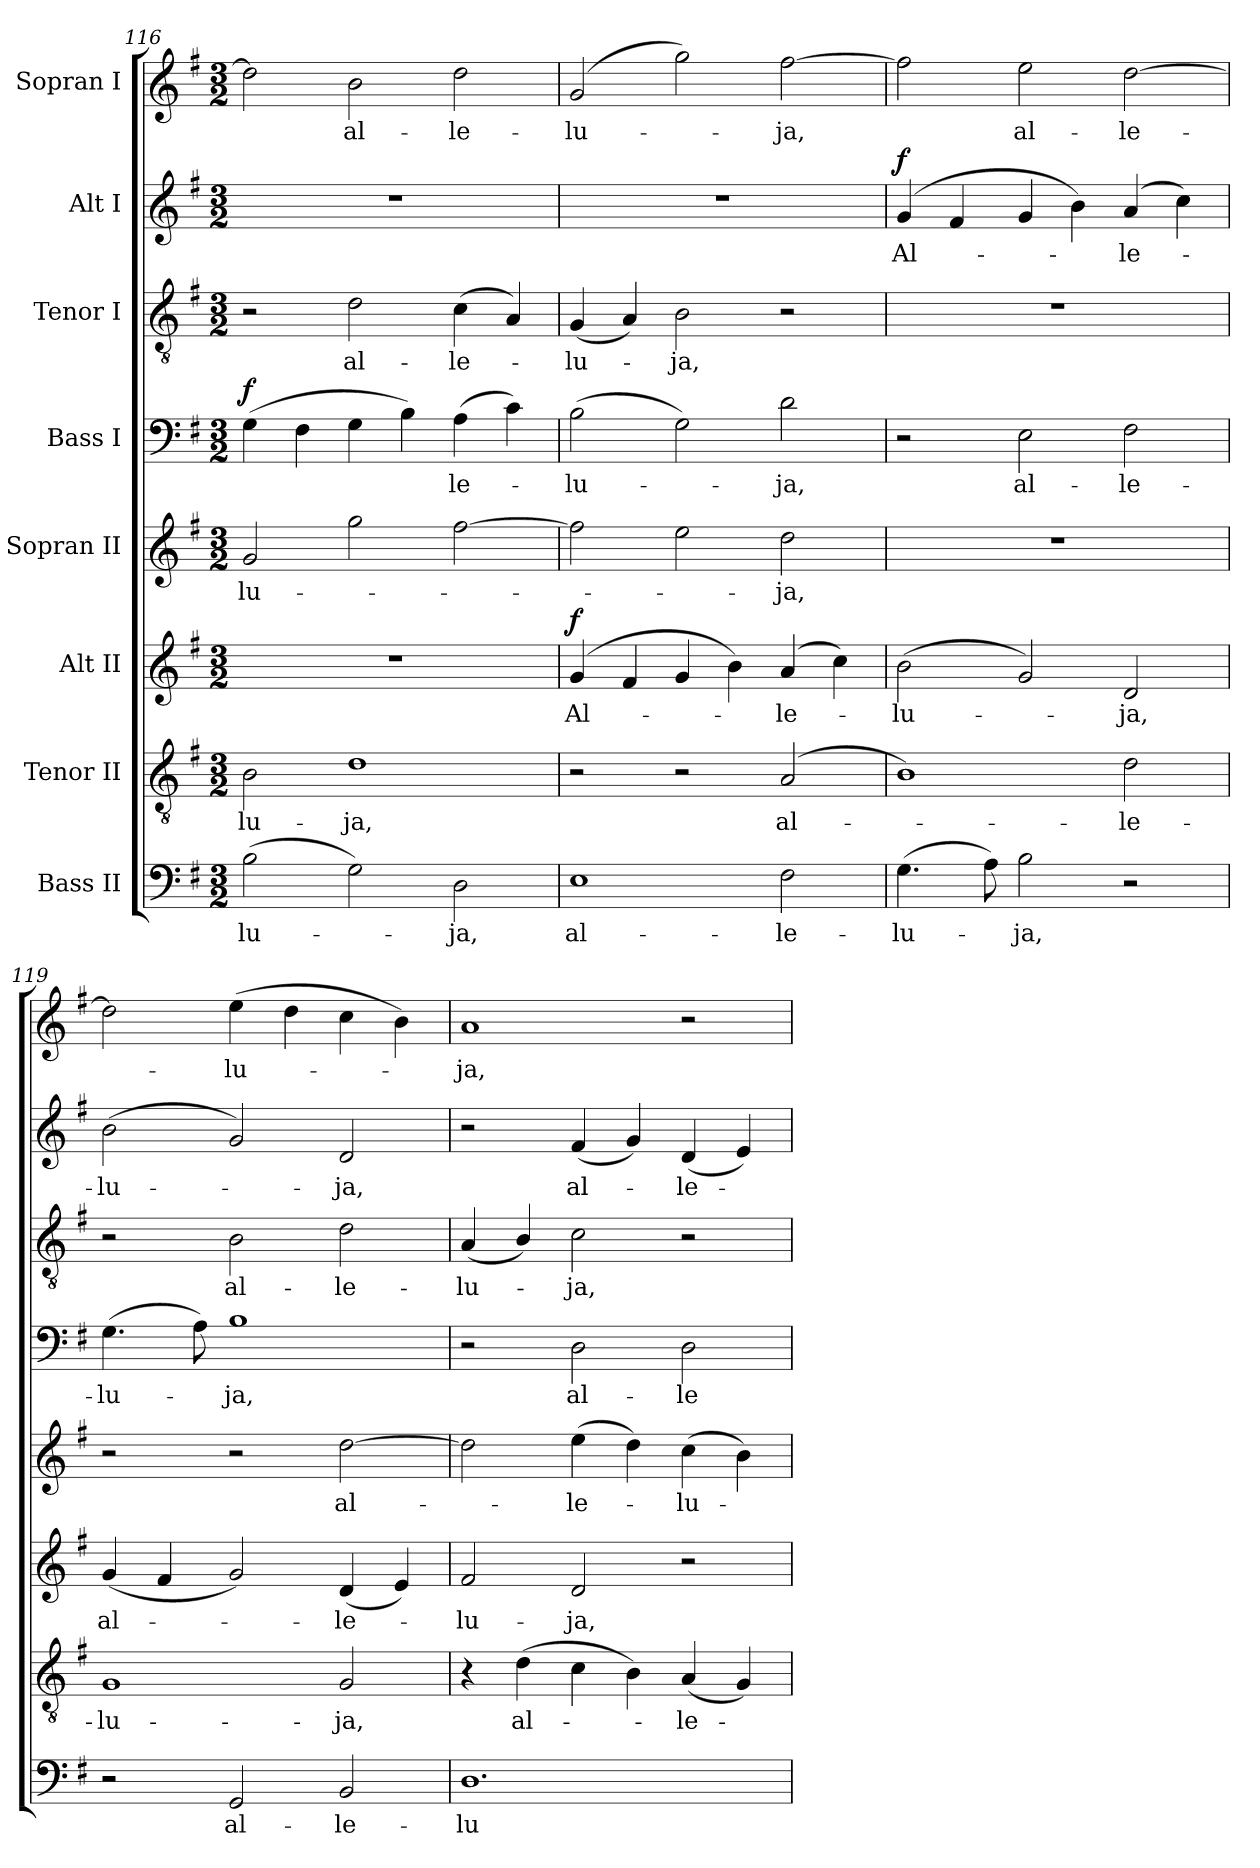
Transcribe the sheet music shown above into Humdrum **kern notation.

**kern	**text	**kern	**text	**kern	**text	**dynam	**kern	**text	**kern	**text	**dynam	**kern	**text	**kern	**text	**dynam	**kern	**text
*part8	*part8	*part7	*part7	*part6	*part6	*part6	*part5	*part5	*part4	*part4	*part4	*part3	*part3	*part2	*part2	*part2	*part1	*part1
*staff8	*staff8	*staff7	*staff7	*staff6	*staff6	*staff6	*staff5	*staff5	*staff4	*staff4	*staff4	*staff3	*staff3	*staff2	*staff2	*staff2	*staff1	*staff1
*I"Bass II	*	*I"Tenor II	*	*I"Alt II	*	*	*I"Sopran II	*	*I"Bass I	*	*	*I"Tenor I	*	*I"Alt I	*	*	*I"Sopran I	*
*clefF4	*	*clefGv2	*	*clefG2	*	*	*clefG2	*	*clefF4	*	*	*clefGv2	*	*clefG2	*	*	*clefG2	*
*k[f#]	*	*k[f#]	*	*k[f#]	*	*	*k[f#]	*	*k[f#]	*	*	*k[f#]	*	*k[f#]	*	*	*k[f#]	*
*G:	*	*G:	*	*G:	*	*	*G:	*	*G:	*	*	*G:	*	*G:	*	*	*G:	*
*M3/2	*	*M3/2	*	*M3/2	*	*	*M3/2	*	*M3/2	*	*	*M3/2	*	*M3/2	*	*	*M3/2	*
=116	=116	=116	=116	=116	=116	=116	=116	=116	=116	=116	=116	=116	=116	=116	=116	=116	=116	=116
!	!	!	!	!	!	!	!	!	!	!	!LO:DY:a	!	!	!	!	!	!	!
(>2B\	-lu-	2B\	-lu-	1.r	.	.	2g/	-lu-	(>4G\	.	f	2r	.	1.r	.	.	2dd\]	.
.	.	.	.	.	.	.	.	.	4F#\	.	.	.	.	.	.	.	.	.
2G\)	.	1d	-ja,	.	.	.	2gg\	.	4G\	.	.	2d\	al-	.	.	.	2b\	al-
.	.	.	.	.	.	.	.	.	4B\)	.	.	.	.	.	.	.	.	.
2D\	-ja,	.	.	.	.	.	[2ff#\	.	(>4A\	-le-	.	(>4c\	-le-	.	.	.	2dd\	-le-
.	.	.	.	.	.	.	.	.	4c\)	.	.	4A/)	.	.	.	.	.	.
=117	=117	=117	=117	=117	=117	=117	=117	=117	=117	=117	=117	=117	=117	=117	=117	=117	=117	=117
!	!	!	!	!	!	!LO:DY:a	!	!	!	!	!	!	!	!	!	!	!	!
1E	al-	2r	.	(>4g/	Al-	f	2ff#\]	.	(>2B\	-lu-	.	(4G/	-lu-	1.r	.	.	(>2g/	-lu-
.	.	.	.	4f#/	.	.	.	.	.	.	.	4A/)	.	.	.	.	.	.
.	.	2r	.	4g/	.	.	2ee\	.	2G\)	.	.	2B\	-ja,	.	.	.	2gg\)	.
.	.	.	.	4b\)	.	.	.	.	.	.	.	.	.	.	.	.	.	.
2F#\	-le-	(>2A/	al-	(>4a/	-le-	.	2dd\	-ja,	2d\	-ja,	.	2r	.	.	.	.	[2ff#\	-ja,
.	.	.	.	4cc\)	.	.	.	.	.	.	.	.	.	.	.	.	.	.
=118	=118	=118	=118	=118	=118	=118	=118	=118	=118	=118	=118	=118	=118	=118	=118	=118	=118	=118
!	!	!	!	!	!	!	!	!	!	!	!	!	!	!	!	!LO:DY:a	!	!
(>4.G\	-lu-	1B)	.	(>2b\	-lu-	.	1.r	.	2r	.	.	1.r	.	(>4g/	Al-	f	2ff#\]	.
.	.	.	.	.	.	.	.	.	.	.	.	.	.	4f#/	.	.	.	.
8A\)	.	.	.	.	.	.	.	.	.	.	.	.	.	.	.	.	.	.
2B\	-ja,	.	.	2g/)	.	.	.	.	2E\	al-	.	.	.	4g/	.	.	2ee\	al-
.	.	.	.	.	.	.	.	.	.	.	.	.	.	4b\)	.	.	.	.
2r	.	2d\	-le-	2d/	-ja,	.	.	.	2F#\	-le-	.	.	.	(>4a/	-le-	.	[2dd\	-le-
.	.	.	.	.	.	.	.	.	.	.	.	.	.	4cc\)	.	.	.	.
=119	=119	=119	=119	=119	=119	=119	=119	=119	=119	=119	=119	=119	=119	=119	=119	=119	=119	=119
2r	.	1G	-lu-	(4g/	al-	.	2r	.	(>4.G\	-lu-	.	2r	.	(>2b\	-lu-	.	2dd\]	.
.	.	.	.	4f#/	.	.	.	.	.	.	.	.	.	.	.	.	.	.
.	.	.	.	.	.	.	.	.	8A\)	.	.	.	.	.	.	.	.	.
2GG/	al-	.	.	2g/)	.	.	2r	.	1B	-ja,	.	2B\	al-	2g/)	.	.	(>4ee\	-lu-
.	.	.	.	.	.	.	.	.	.	.	.	.	.	.	.	.	4dd\	.
2BB/	-le-	2G/	-ja,	(4d/	-le-	.	[2dd\	al-	.	.	.	2d\	-le-	2d/	-ja,	.	4cc\	.
.	.	.	.	4e/)	.	.	.	.	.	.	.	.	.	.	.	.	4b\)	.
=120	=120	=120	=120	=120	=120	=120	=120	=120	=120	=120	=120	=120	=120	=120	=120	=120	=120	=120
1.D	-lu-	4r	.	2f#/	-lu-	.	2dd\]	.	2r	.	.	(4A/	-lu-	2r	.	.	1a	-ja,
.	.	(>4d\	al-	.	.	.	.	.	.	.	.	4B/)	.	.	.	.	.	.
.	.	4c\	.	2d/	-ja,	.	(>4ee\	-le-	2D\	al-	.	2c\	-ja,	(4f#/	al-	.	.	.
.	.	4B\)	.	.	.	.	4dd\)	.	.	.	.	.	.	4g/)	.	.	.	.
.	.	(4A/	-le-	2r	.	.	(>4cc\	-lu-	2D\	-le-	.	2r	.	(4d/	-le-	.	2r	.
.	.	4G/)	.	.	.	.	4b\)	.	.	.	.	.	.	4e/)	.	.	.	.
=	=	=	=	=	=	=	=	=	=	=	=	=	=	=	=	=	=	=
*-	*-	*-	*-	*-	*-	*-	*-	*-	*-	*-	*-	*-	*-	*-	*-	*-	*-	*-
